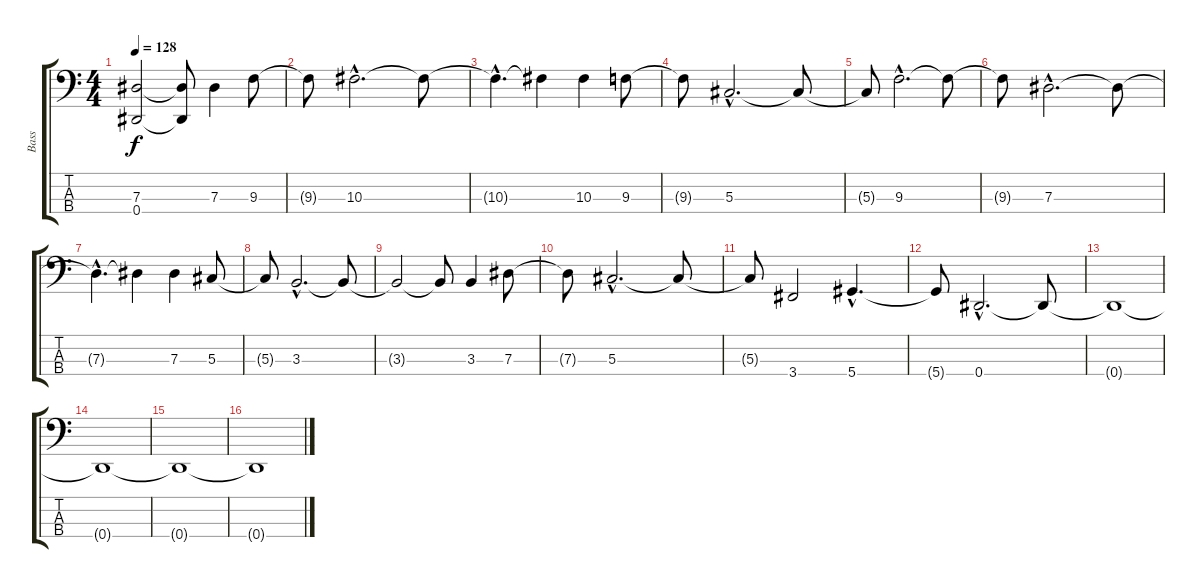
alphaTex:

\track ("Bass" "Bass") {instrument electricbassfinger}
\staff {score tabs}
\tuning (Gb2 Db2 Ab1 Eb1) {hide}
\ts (4 4)
\tempo 128
\clef f4
\ks c
(7.3{t} 0.4{t}).2{dy f} (7.3{t} 0.4{t}).8 7.3.4 9.3.8 |
9.3{t}.8 10.3{hac}.2{d} 10.3{t}.8 |
10.3{hac t}.4{d} 10.3{t}.4 10.3.4 9.3.8 |
9.3{t}.8 5.3{hac}.2{d} 5.3{t}.8 |
5.3{t}.8 9.3{hac}.2{d} 9.3{t}.8 |
9.3{t}.8 7.3{hac}.2{d} 7.3{t}.8 |
7.3{hac t}.4{d} 7.3{t}.4 7.3.4 5.3.8 |
5.3{t}.8 3.3{hac}.2{d} 3.3{t}.8 |
3.3{t}.2 3.3{t}.8 3.3.4 7.3.8 |
7.3{t}.8 5.3{hac}.2{d} 5.3{t}.8 |
5.3{t}.8 3.4.2 5.4{hac}.4{d} |
5.4{t}.8 0.4{hac}.2{d} 0.4{t}.8 |
0.4{t}.1 |
0.4{t}.1 |
0.4{t}.1 |
0.4{t}.1
